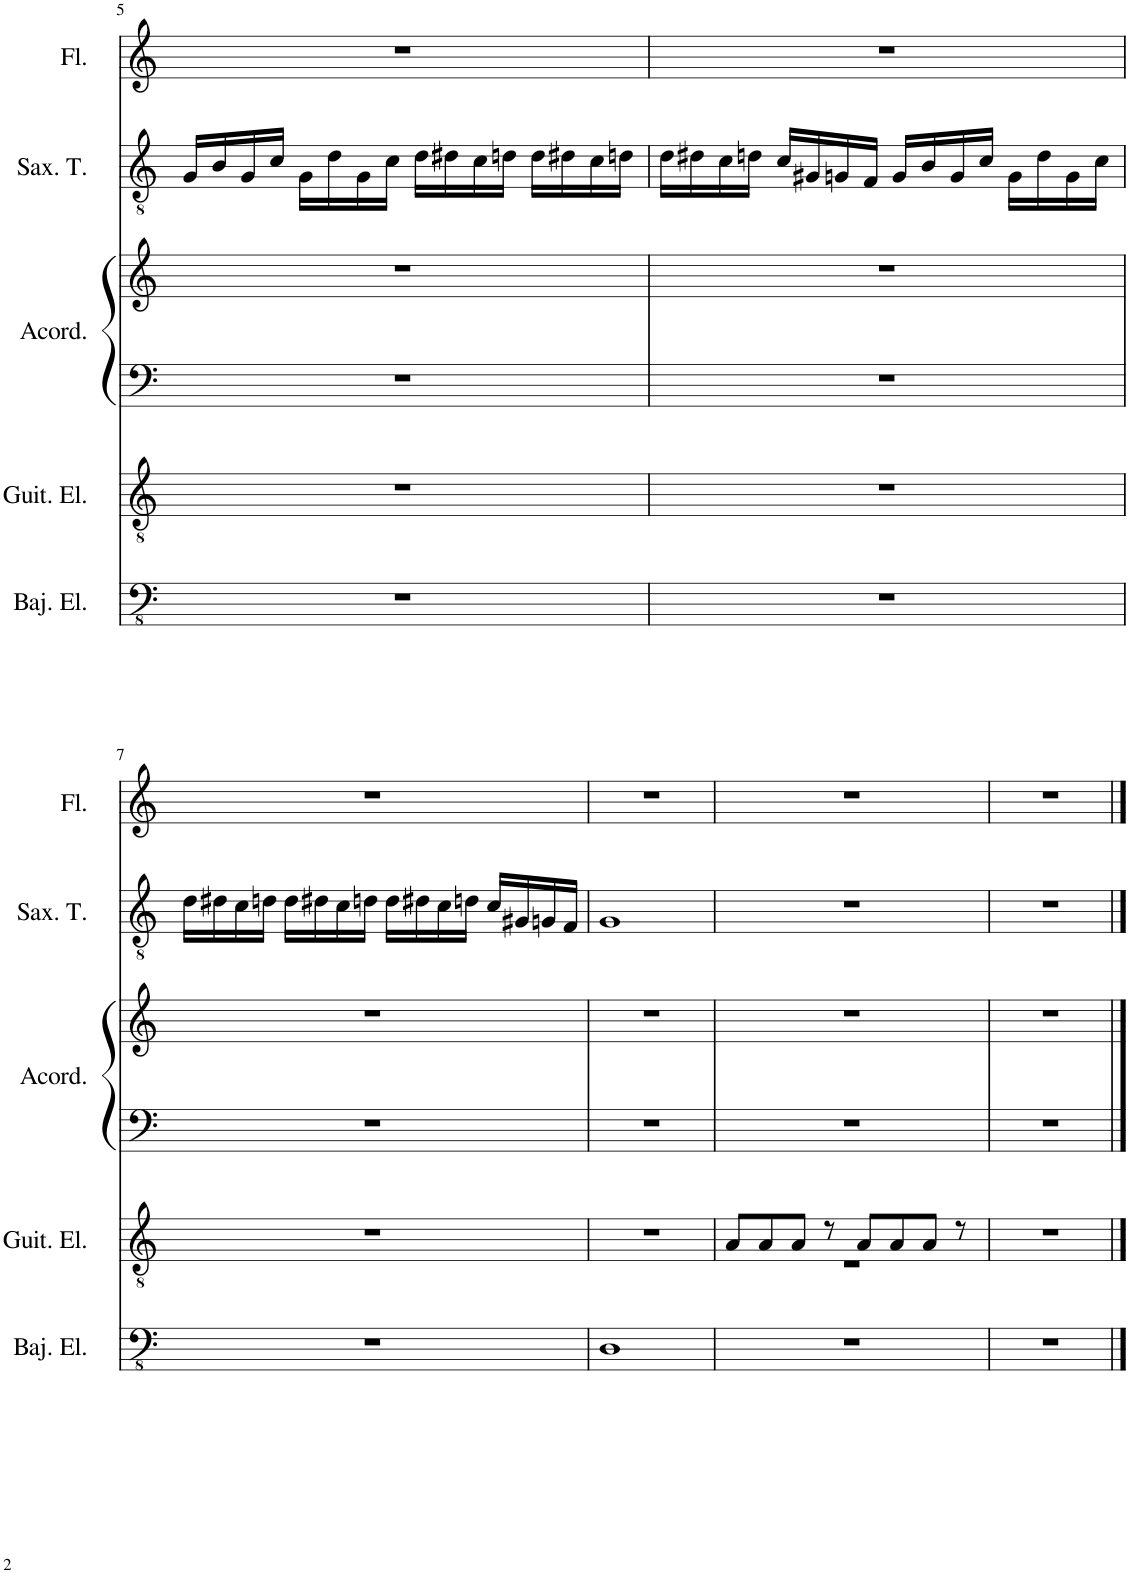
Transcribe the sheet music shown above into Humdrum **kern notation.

**kern	**kern	**kern	**kern	**kern	**kern
*part5	*part4	*part3	*part3	*part2	*part1
*staff6	*staff5	*staff4	*staff3	*staff2	*staff1
*I"Bajo eléctrico	*I"Guitarra eléctrica	*I"Acordeón	*	*I"Saxofón tenor	*I"Flauta
*I'Baj. El.	*I'Guit. El.	*I'Acord.	*	*I'Sax. T.	*I'Fl.
!!LO:PB:g=z
*clefFv4	*clefGv2	*clefF4	*clefG2	*clefGv2	*clefG2
*	*	*	*	*ITrd8c14	*
*k[]	*k[]	*k[]	*k[]	*k[]	*k[]
*M4/4	*M4/4	*M4/4	*M4/4	*M4/4	*M4/4
=5	=5	=5	=5	=5	=5
1r	1r	1r	1r	16G/LL	1r
.	.	.	.	16B/	.
.	.	.	.	16G/	.
.	.	.	.	16c/JJ	.
.	.	.	.	16G\LL	.
.	.	.	.	16d\	.
.	.	.	.	16G\	.
.	.	.	.	16c\JJ	.
.	.	.	.	16d\LL	.
.	.	.	.	16d#X\	.
.	.	.	.	16c\	.
.	.	.	.	16dn\JJ	.
.	.	.	.	16d\LL	.
.	.	.	.	16d#X\	.
.	.	.	.	16c\	.
.	.	.	.	16dn\JJ	.
=6	=6	=6	=6	=6	=6
1r	1r	1r	1r	16d\LL	1r
.	.	.	.	16d#X\	.
.	.	.	.	16c\	.
.	.	.	.	16dn\JJ	.
.	.	.	.	16c/LL	.
.	.	.	.	16G#X/	.
.	.	.	.	16Gn/	.
.	.	.	.	16F/JJ	.
.	.	.	.	16G/LL	.
.	.	.	.	16B/	.
.	.	.	.	16G/	.
.	.	.	.	16c/JJ	.
.	.	.	.	16G\LL	.
.	.	.	.	16d\	.
.	.	.	.	16G\	.
.	.	.	.	16c\JJ	.
!!LO:LB:g=z
=7	=7	=7	=7	=7	=7
1r	1r	1r	1r	16d\LL	1r
.	.	.	.	16d#X\	.
.	.	.	.	16c\	.
.	.	.	.	16dn\JJ	.
.	.	.	.	16d\LL	.
.	.	.	.	16d#X\	.
.	.	.	.	16c\	.
.	.	.	.	16dn\JJ	.
.	.	.	.	16d\LL	.
.	.	.	.	16d#X\	.
.	.	.	.	16c\	.
.	.	.	.	16dn\JJ	.
.	.	.	.	16c/LL	.
.	.	.	.	16G#X/	.
.	.	.	.	16Gn/	.
.	.	.	.	16F/JJ	.
=8	=8	=8	=8	=8	=8
1DD	1r	1r	1r	1G	1r
=9	=9	=9	=9	=9	=9
*	*^	*	*	*	*
1r	8A/L	1r	1r	1r	1r	1r
.	8A/	.	.	.	.	.
.	8A/J	.	.	.	.	.
.	8r	.	.	.	.	.
.	8A/L	.	.	.	.	.
.	8A/	.	.	.	.	.
.	8A/J	.	.	.	.	.
.	8r	.	.	.	.	.
*	*v	*v	*	*	*	*
=10	=10	=10	=10	=10	=10
1r	1r	1r	1r	1r	1r
==	==	==	==	==	==
*-	*-	*-	*-	*-	*-
